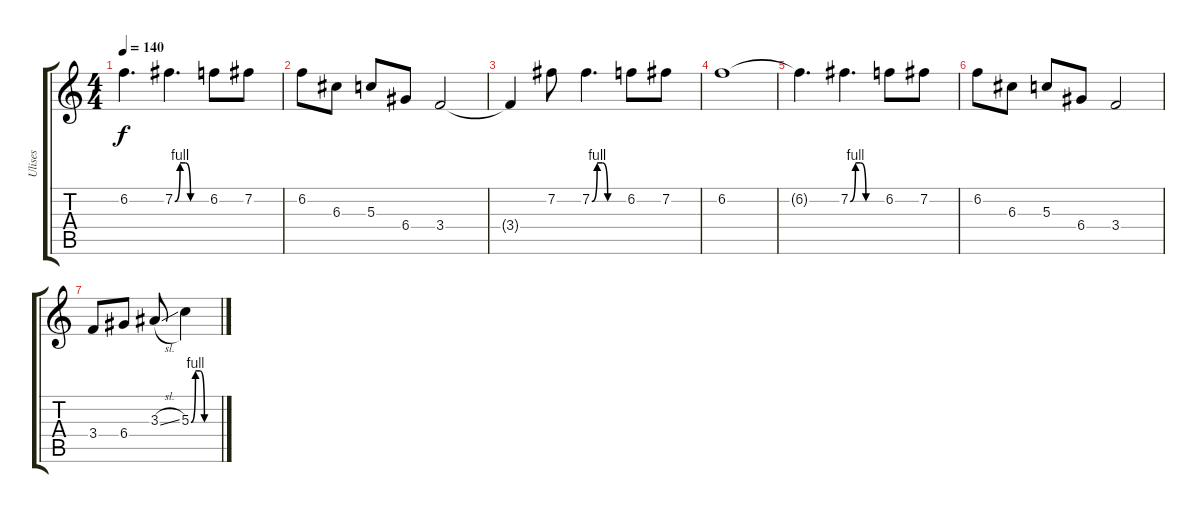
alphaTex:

\track ("Ulises" "Ulises") {solo instrument electricguitarclean}
\staff {score tabs}
\tuning (E4 B3 G3 D3 A2 E2) {hide}
\ts (4 4)
\tempo 140
\clef g2
\ks c
6.2{t}.4{d dy f} 7.2{be (custom 0 0 10 4 20 4 30 0 60 0)}.4{d} 6.2.8 7.2.8 |
6.2.8 6.3.8 5.3.8 6.4.8 3.4.2 |
3.4{t}.4 7.2.8 7.2{be (custom 0 0 10 4 20 4 30 0 60 0)}.4{d} 6.2.8 7.2.8 |
6.2.1 |
6.2{t}.4{d} 7.2{be (custom 0 0 10 4 20 4 30 0 60 0)}.4{d} 6.2.8 7.2.8 |
6.2.8 6.3.8 5.3.8 6.4.8 3.4.2 |
3.4.8 6.4.8 3.3{sl}.8 5.3{be (custom 0 0 10 4 20 4 30 0 60 0)}.4
